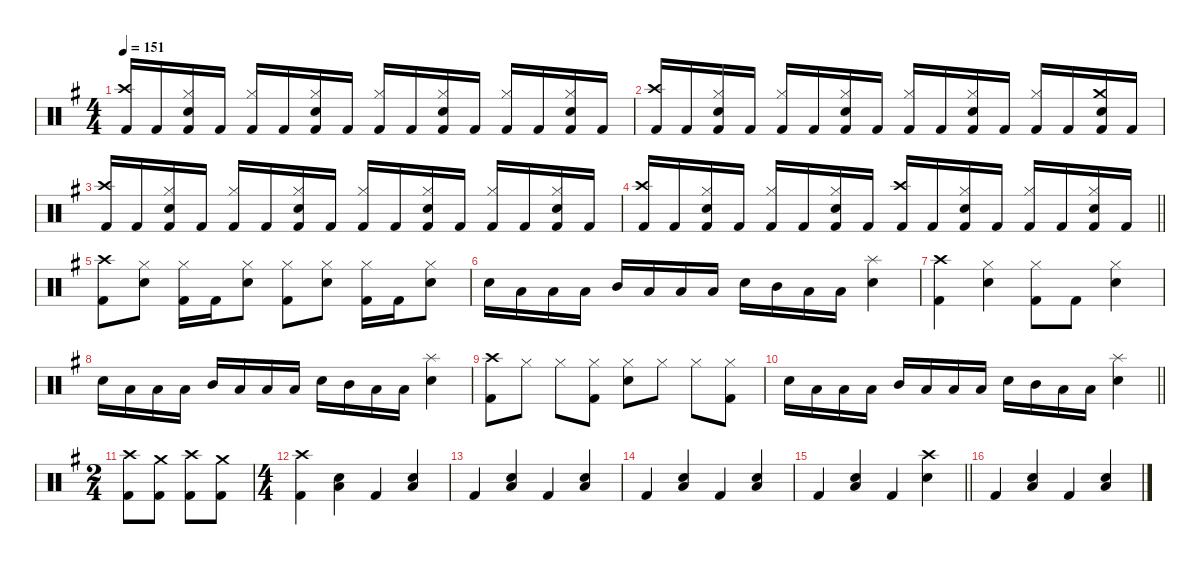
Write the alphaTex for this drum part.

\defaultSystemsLayout 4
\hideDynamics
\bracketExtendMode nobrackets
\singleTrackTrackNamePolicy hidden
\multiTrackTrackNamePolicy hidden
\otherSystemsTrackNameOrientation horizontal
\track ("Lars Ulrich" "drm.") {defaultSystemsLayout 4 instrument percussion}
\staff {score}
\articulation defaults
\ts (4 4)
\tempo 151
\clef neutral
\ks eminor
("Crash high (hit)"{acc forcenatural} "Kick (hit) 2"{acc forcenatural}).16{dy f beam Up} "Kick (hit) 2"{acc forcenatural}.16{beam Up} ("Hi-Hat (closed)"{acc forcenatural} "Snare (hit) 2"{acc forcenatural} "Kick (hit) 2"{acc forcenatural}).16{beam Up} "Kick (hit) 2"{acc forcenatural}.16{beam Up} ("Hi-Hat (closed)"{acc forcenatural} "Kick (hit) 2"{acc forcenatural}).16{beam Up} "Kick (hit) 2"{acc forcenatural}.16{beam Up} ("Hi-Hat (closed)"{acc forcenatural} "Snare (hit) 2"{acc forcenatural} "Kick (hit) 2"{acc forcenatural}).16{beam Up} "Kick (hit) 2"{acc forcenatural}.16{beam Up} ("Hi-Hat (closed)"{acc forcenatural} "Kick (hit) 2"{acc forcenatural}).16{beam Up} "Kick (hit) 2"{acc forcenatural}.16{beam Up} ("Hi-Hat (closed)"{acc forcenatural} "Snare (hit) 2"{acc forcenatural} "Kick (hit) 2"{acc forcenatural}).16{beam Up} "Kick (hit) 2"{acc forcenatural}.16{beam Up} ("Hi-Hat (closed)"{acc forcenatural} "Kick (hit) 2"{acc forcenatural}).16{beam Up} "Kick (hit) 2"{acc forcenatural}.16{beam Up} ("Hi-Hat (closed)"{acc forcenatural} "Snare (hit) 2"{acc forcenatural} "Kick (hit) 2"{acc forcenatural}).16{beam Up} "Kick (hit) 2"{acc forcenatural}.16{beam Up} |
("Crash high (hit)"{acc forcenatural} "Kick (hit) 2"{acc forcenatural}).16{beam Up} "Kick (hit) 2"{acc forcenatural}.16{beam Up} ("Hi-Hat (closed)"{acc forcenatural} "Snare (hit) 2"{acc forcenatural} "Kick (hit) 2"{acc forcenatural}).16{beam Up} "Kick (hit) 2"{acc forcenatural}.16{beam Up} ("Hi-Hat (closed)"{acc forcenatural} "Kick (hit) 2"{acc forcenatural}).16{beam Up} "Kick (hit) 2"{acc forcenatural}.16{beam Up} ("Hi-Hat (closed)"{acc forcenatural} "Snare (hit) 2"{acc forcenatural} "Kick (hit) 2"{acc forcenatural}).16{beam Up} "Kick (hit) 2"{acc forcenatural}.16{beam Up} ("Hi-Hat (closed)"{acc forcenatural} "Kick (hit) 2"{acc forcenatural}).16{beam Up} "Kick (hit) 2"{acc forcenatural}.16{beam Up} ("Hi-Hat (closed)"{acc forcenatural} "Snare (hit) 2"{acc forcenatural} "Kick (hit) 2"{acc forcenatural}).16{beam Up} "Kick (hit) 2"{acc forcenatural}.16{beam Up} ("Hi-Hat (closed)"{acc forcenatural} "Kick (hit) 2"{acc forcenatural}).16{beam Up} "Kick (hit) 2"{acc forcenatural}.16{beam Up} ("Crash medium (hit)"{acc forcenatural} "Snare (hit) 2"{acc forcenatural} "Kick (hit) 2"{acc forcenatural}).16{beam Up} "Kick (hit) 2"{acc forcenatural}.16{beam Up} |
("Crash high (hit)"{acc forcenatural} "Kick (hit) 2"{acc forcenatural}).16{beam Up} "Kick (hit) 2"{acc forcenatural}.16{beam Up} ("Hi-Hat (closed)"{acc forcenatural} "Snare (hit) 2"{acc forcenatural} "Kick (hit) 2"{acc forcenatural}).16{beam Up} "Kick (hit) 2"{acc forcenatural}.16{beam Up} ("Hi-Hat (closed)"{acc forcenatural} "Kick (hit) 2"{acc forcenatural}).16{beam Up} "Kick (hit) 2"{acc forcenatural}.16{beam Up} ("Hi-Hat (closed)"{acc forcenatural} "Snare (hit) 2"{acc forcenatural} "Kick (hit) 2"{acc forcenatural}).16{beam Up} "Kick (hit) 2"{acc forcenatural}.16{beam Up} ("Hi-Hat (closed)"{acc forcenatural} "Kick (hit) 2"{acc forcenatural}).16{beam Up} "Kick (hit) 2"{acc forcenatural}.16{beam Up} ("Hi-Hat (closed)"{acc forcenatural} "Snare (hit) 2"{acc forcenatural} "Kick (hit) 2"{acc forcenatural}).16{beam Up} "Kick (hit) 2"{acc forcenatural}.16{beam Up} ("Hi-Hat (closed)"{acc forcenatural} "Kick (hit) 2"{acc forcenatural}).16{beam Up} "Kick (hit) 2"{acc forcenatural}.16{beam Up} ("Hi-Hat (closed)"{acc forcenatural} "Snare (hit) 2"{acc forcenatural} "Kick (hit) 2"{acc forcenatural}).16{beam Up} "Kick (hit) 2"{acc forcenatural}.16{beam Up} |
\barLineRight lightlight
("Crash high (hit)"{acc forcenatural} "Kick (hit) 2"{acc forcenatural}).16{beam Up} "Kick (hit) 2"{acc forcenatural}.16{beam Up} ("Hi-Hat (closed)"{acc forcenatural} "Snare (hit) 2"{acc forcenatural} "Kick (hit) 2"{acc forcenatural}).16{beam Up} "Kick (hit) 2"{acc forcenatural}.16{beam Up} ("Hi-Hat (closed)"{acc forcenatural} "Kick (hit) 2"{acc forcenatural}).16{beam Up} "Kick (hit) 2"{acc forcenatural}.16{beam Up} ("Hi-Hat (closed)"{acc forcenatural} "Snare (hit) 2"{acc forcenatural} "Kick (hit) 2"{acc forcenatural}).16{beam Up} "Kick (hit) 2"{acc forcenatural}.16{beam Up} ("Crash high (hit)"{acc forcenatural} "Kick (hit) 2"{acc forcenatural}).16{beam Up} "Kick (hit) 2"{acc forcenatural}.16{beam Up} ("Hi-Hat (closed)"{acc forcenatural} "Snare (hit) 2"{acc forcenatural} "Kick (hit) 2"{acc forcenatural}).16{beam Up} "Kick (hit) 2"{acc forcenatural}.16{beam Up} ("Hi-Hat (closed)"{acc forcenatural} "Kick (hit) 2"{acc forcenatural}).16{beam Up} "Kick (hit) 2"{acc forcenatural}.16{beam Up} ("Hi-Hat (closed)"{acc forcenatural} "Snare (hit) 2"{acc forcenatural} "Kick (hit) 2"{acc forcenatural}).16{beam Up} "Kick (hit) 2"{acc forcenatural}.16{beam Up} |
("Crash high (hit)"{acc forcenatural} "Kick (hit) 2"{acc forcenatural}).8{beam Down} ("Hi-Hat (closed)"{acc forcenatural} "Snare (hit) 2"{acc forcenatural}).8{beam Down} ("Hi-Hat (closed)"{acc forcenatural} "Kick (hit) 2"{acc forcenatural}).16{beam Down} "Kick (hit) 2"{acc forcenatural}.16{beam Down} ("Hi-Hat (closed)"{acc forcenatural} "Snare (hit) 2"{acc forcenatural}).8{beam Down} ("Hi-Hat (closed)"{acc forcenatural} "Kick (hit) 2"{acc forcenatural}).8{beam Down} ("Hi-Hat (closed)"{acc forcenatural} "Snare (hit) 2"{acc forcenatural}).8{beam Down} ("Hi-Hat (closed)"{acc forcenatural} "Kick (hit) 2"{acc forcenatural}).16{beam Down} "Kick (hit) 2"{acc forcenatural}.16{beam Down} ("Hi-Hat (closed)"{acc forcenatural} "Snare (hit) 2"{acc forcenatural}).8{beam Down} |
"Snare (hit) 2"{acc forcenatural}.16{beam Down} "Low Tom (hit)"{acc forcenatural}.16{beam Down} "Low Tom (hit)"{acc forcenatural}.16{beam Down} "Low Tom (hit)"{acc forcenatural}.16{beam Down} "Mid Tom (hit)"{acc forcenatural}.16{beam Up} "Low Tom (hit)"{acc forcenatural}.16{beam Up} "Low Tom (hit)"{acc forcenatural}.16{beam Up} "Low Tom (hit)"{acc forcenatural}.16{beam Up} "Snare (hit) 2"{acc forcenatural}.16{beam Down} "Mid Tom (hit)"{acc forcenatural}.16{beam Down} "Low Tom (hit)"{acc forcenatural}.16{beam Down} "Low Tom (hit)"{acc forcenatural}.16{beam Down} ("Splash (hit)"{acc forcenatural} "Snare (hit) 2"{acc forcenatural}).4{beam Down} |
("Crash high (hit)"{acc forcenatural} "Kick (hit) 2"{acc forcenatural}).4{beam Down} ("Hi-Hat (closed)"{acc forcenatural} "Snare (hit) 2"{acc forcenatural}).4{beam Down} ("Hi-Hat (closed)"{acc forcenatural} "Kick (hit) 2"{acc forcenatural}).8{beam Down} "Kick (hit) 2"{acc forcenatural}.8{beam Down} ("Hi-Hat (closed)"{acc forcenatural} "Snare (hit) 2"{acc forcenatural}).4{beam Down} |
"Snare (hit) 2"{acc forcenatural}.16{beam Down} "Low Tom (hit)"{acc forcenatural}.16{beam Down} "Low Tom (hit)"{acc forcenatural}.16{beam Down} "Low Tom (hit)"{acc forcenatural}.16{beam Down} "Mid Tom (hit)"{acc forcenatural}.16{beam Up} "Low Tom (hit)"{acc forcenatural}.16{beam Up} "Low Tom (hit)"{acc forcenatural}.16{beam Up} "Low Tom (hit)"{acc forcenatural}.16{beam Up} "Snare (hit) 2"{acc forcenatural}.16{beam Down} "Mid Tom (hit)"{acc forcenatural}.16{beam Down} "Low Tom (hit)"{acc forcenatural}.16{beam Down} "Low Tom (hit)"{acc forcenatural}.16{beam Down} ("Splash (hit)"{acc forcenatural} "Snare (hit) 2"{acc forcenatural}).4{beam Down} |
("Crash high (hit)"{acc forcenatural} "Kick (hit) 2"{acc forcenatural}).8{beam Down} "Hi-Hat (closed)"{acc forcenatural}.8{beam Down} "Hi-Hat (closed)"{acc forcenatural}.8{beam Down} ("Hi-Hat (closed)"{acc forcenatural} "Kick (hit) 2"{acc forcenatural}).8{beam Down} ("Hi-Hat (closed)"{acc forcenatural} "Snare (hit) 2"{acc forcenatural}).8{beam Down} "Hi-Hat (closed)"{acc forcenatural}.8{beam Down} "Hi-Hat (closed)"{acc forcenatural}.8{beam Down} ("Hi-Hat (closed)"{acc forcenatural} "Kick (hit) 2"{acc forcenatural}).8{beam Down} |
\barLineRight lightlight "Snare (hit) 2"{acc forcenatural}.16{beam Down} "Low Tom (hit)"{acc forcenatural}.16{beam Down} "Low Tom (hit)"{acc forcenatural}.16{beam Down} "Low Tom (hit)"{acc forcenatural}.16{beam Down} "Mid Tom (hit)"{acc forcenatural}.16{beam Up} "Low Tom (hit)"{acc forcenatural}.16{beam Up} "Low Tom (hit)"{acc forcenatural}.16{beam Up} "Low Tom (hit)"{acc forcenatural}.16{beam Up} "Snare (hit) 2"{acc forcenatural}.16{beam Down} "Mid Tom (hit)"{acc forcenatural}.16{beam Down} "Low Tom (hit)"{acc forcenatural}.16{beam Down} "Low Tom (hit)"{acc forcenatural}.16{beam Down}
("Splash (hit)"{acc forcenatural} "Snare (hit) 2"{acc forcenatural}).4{beam Down} |
\ts (2 4)
\beaming (8 2 2)
("Crash high (hit)"{acc forcenatural} "Kick (hit) 2"{acc forcenatural}).8{beam Down} ("Crash medium (hit)"{acc forcenatural} "Kick (hit) 2"{acc forcenatural}).8{beam Down} ("Crash high (hit)"{acc forcenatural} "Kick (hit) 2"{acc forcenatural}).8{beam Down} ("Crash medium (hit)"{acc forcenatural} "Kick (hit) 2"{acc forcenatural}).8{beam Down} |
\ts (4 4)
\beaming (8 2 2 2 2)
("Crash high (hit)"{acc forcenatural} "Kick (hit) 2"{acc forcenatural}).4{beam Down} ("Low Floor Tom (hit)"{acc forcenatural} "Snare (hit) 2"{acc forcenatural}).4{beam Down} "Kick (hit) 2"{acc forcenatural}.4{beam Up} ("Low Floor Tom (hit)"{acc forcenatural} "Snare (hit) 2"{acc forcenatural}).4{beam Up} |
"Kick (hit) 2"{acc forcenatural}.4{beam Up} ("Low Floor Tom (hit)"{acc forcenatural} "Snare (hit) 2"{acc forcenatural}).4{beam Up} "Kick (hit) 2"{acc forcenatural}.4{beam Up} ("Low Floor Tom (hit)"{acc forcenatural} "Snare (hit) 2"{acc forcenatural}).4{beam Up} |
"Kick (hit) 2"{acc forcenatural}.4{beam Up} ("Low Floor Tom (hit)"{acc forcenatural} "Snare (hit) 2"{acc forcenatural}).4{beam Up} "Kick (hit) 2"{acc forcenatural}.4{beam Up} ("Low Floor Tom (hit)"{acc forcenatural} "Snare (hit) 2"{acc forcenatural}).4{beam Up} |
\barLineRight lightlight "Kick (hit) 2"{acc forcenatural}.4{beam Up}
("Low Floor Tom (hit)"{acc forcenatural} "Snare (hit) 2"{acc forcenatural}).4{beam Up} "Kick (hit) 2"{acc forcenatural}.4{beam Up} ("Crash high (hit)"{acc forcenatural} "Snare (hit) 2"{acc forcenatural}).4{beam Down} |
"Kick (hit) 2"{acc forcenatural}.4{beam Up} ("Low Floor Tom (hit)"{acc forcenatural} "Snare (hit) 2"{acc forcenatural}).4{beam Up} "Kick (hit) 2"{acc forcenatural}.4{beam Up} ("Low Floor Tom (hit)"{acc forcenatural} "Snare (hit) 2"{acc forcenatural}).4{beam Up}
